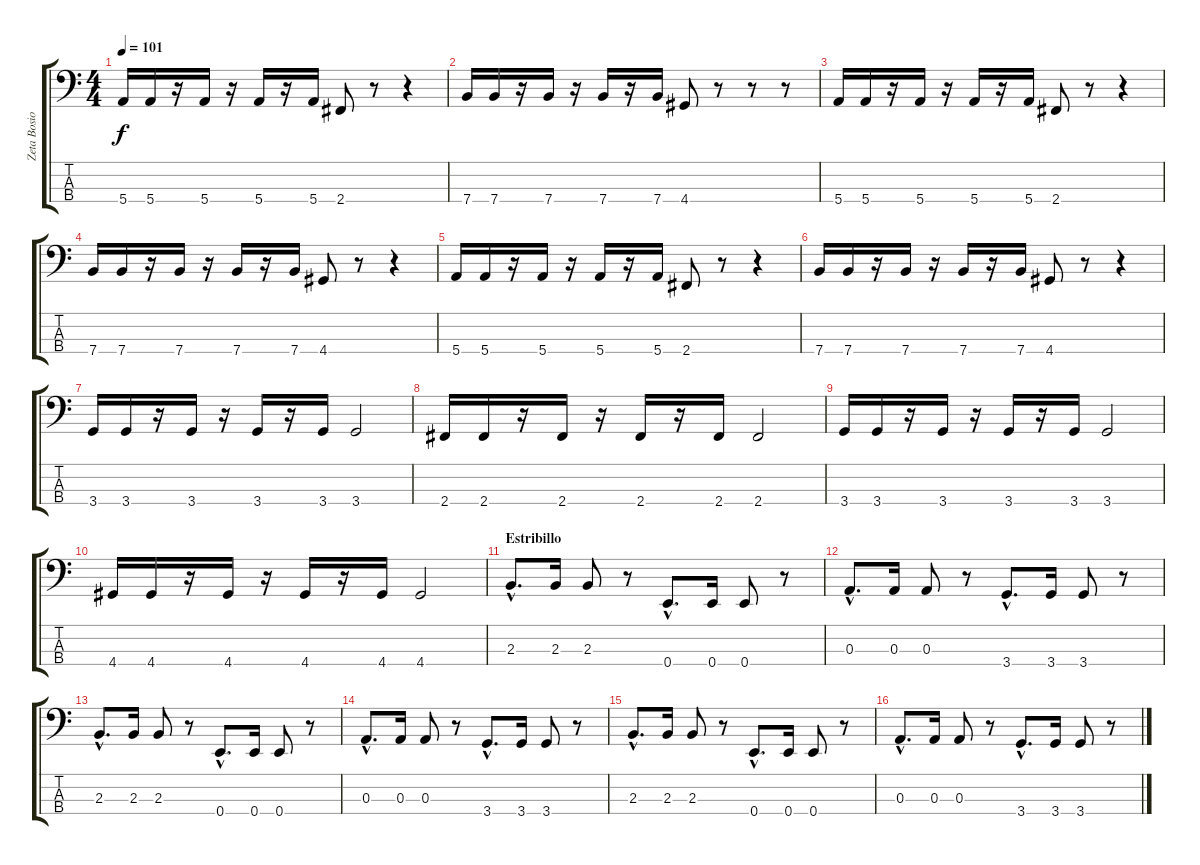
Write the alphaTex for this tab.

\track ("Zeta Bosio" "Zeta Bosio") {instrument electricbassfinger}
\staff {score tabs}
\tuning (G2 D2 A1 E1) {hide}
\ts (4 4)
\tempo 101
\clef f4
\ks c
5.4.16{dy f} 5.4.16 r.16 5.4.16 r.16 5.4.16 r.16 5.4.16 2.4.8 r.8 r.4 |
7.4.16 7.4.16 r.16 7.4.16 r.16 7.4.16 r.16 7.4.16 4.4.8 r.8 r.8 r.8 |
5.4.16 5.4.16 r.16 5.4.16 r.16 5.4.16 r.16 5.4.16 2.4.8 r.8 r.4 |
7.4.16 7.4.16 r.16 7.4.16 r.16 7.4.16 r.16 7.4.16 4.4.8 r.8 r.4 |
5.4.16 5.4.16 r.16 5.4.16 r.16 5.4.16 r.16 5.4.16 2.4.8 r.8 r.4 |
7.4.16 7.4.16 r.16 7.4.16 r.16 7.4.16 r.16 7.4.16 4.4.8 r.8 r.4 |
3.4.16 3.4.16 r.16 3.4.16 r.16 3.4.16 r.16 3.4.16 3.4.2 |
2.4.16 2.4.16 r.16 2.4.16 r.16 2.4.16 r.16 2.4.16 2.4.2 |
3.4.16 3.4.16 r.16 3.4.16 r.16 3.4.16 r.16 3.4.16 3.4.2 |
4.4.16 4.4.16 r.16 4.4.16 r.16 4.4.16 r.16 4.4.16 4.4.2 |
\section ("" "Estribillo")
2.3{hac}.8{d} 2.3.16 2.3.8 r.8 0.4{hac}.8{d} 0.4.16 0.4.8 r.8 |
0.3{hac}.8{d} 0.3.16 0.3.8 r.8 3.4{hac}.8{d} 3.4.16 3.4.8 r.8 |
2.3{hac}.8{d} 2.3.16 2.3.8 r.8 0.4{hac}.8{d} 0.4.16 0.4.8 r.8 |
0.3{hac}.8{d} 0.3.16 0.3.8 r.8 3.4{hac}.8{d} 3.4.16 3.4.8 r.8 |
2.3{hac}.8{d} 2.3.16 2.3.8 r.8 0.4{hac}.8{d} 0.4.16 0.4.8 r.8 |
0.3{hac}.8{d} 0.3.16 0.3.8 r.8 3.4{hac}.8{d} 3.4.16 3.4.8 r.8
